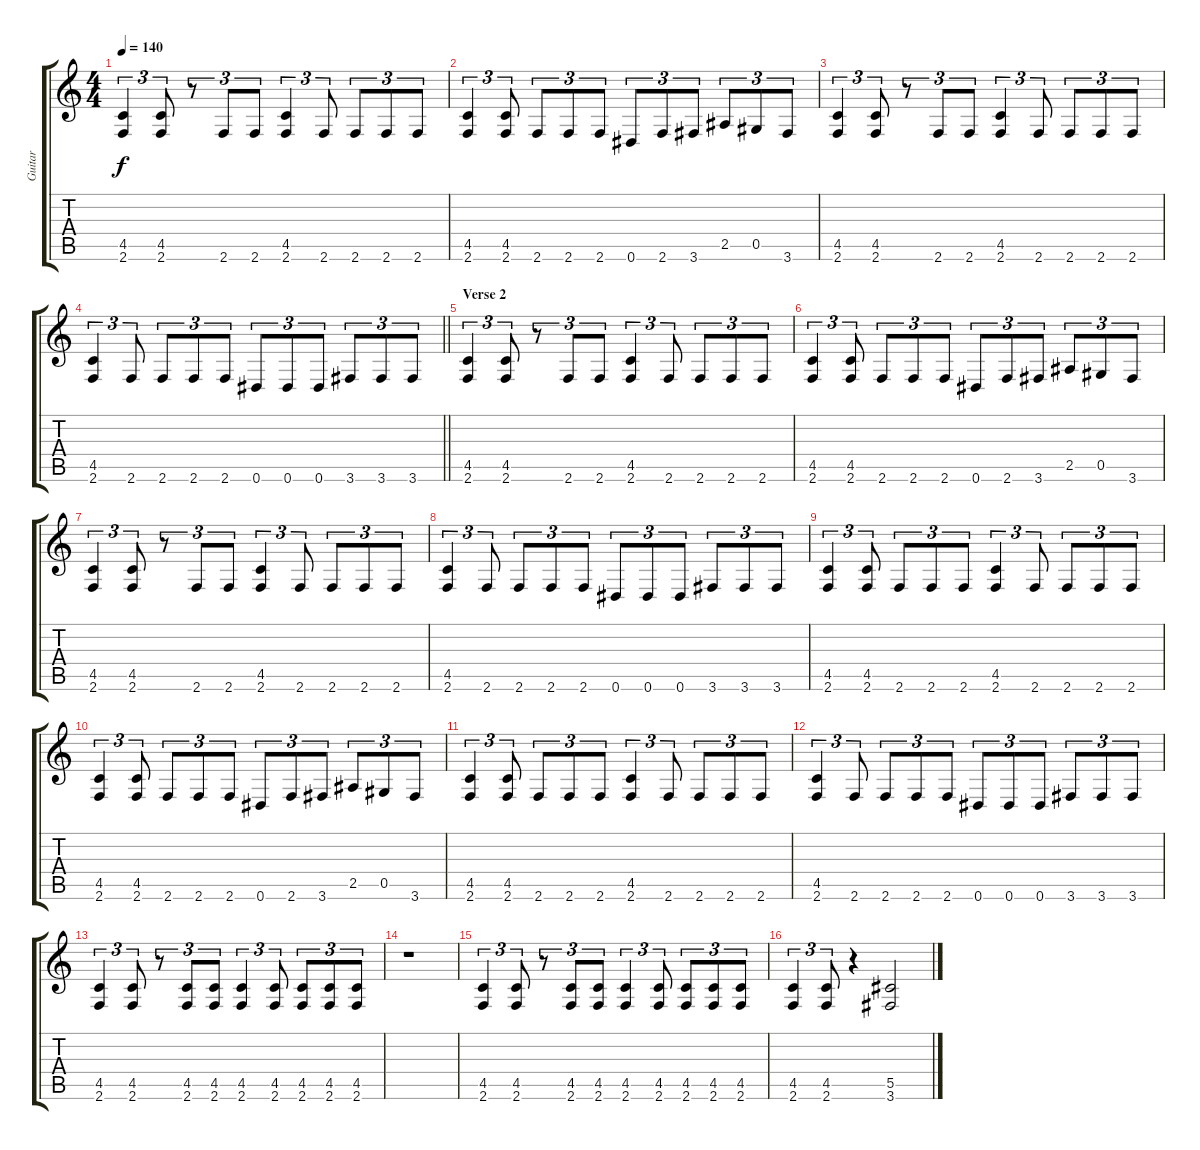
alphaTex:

\track ("Guitar" "Guitar") {instrument distortionguitar}
\staff {score tabs}
\tuning (Eb4 Bb3 Gb3 Db3 Ab2 Eb2) {hide}
\ts (4 4)
\tempo 140
\clef g2
\ks c
(4.5 2.6).4{tu (3 2) dy f} (4.5 2.6).8{tu (3 2)} r.8{tu (3 2)} 2.6.8{tu (3 2)} 2.6.8{tu (3 2)} (4.5 2.6).4{tu (3 2)} 2.6.8{tu (3 2)} 2.6.8{tu (3 2)} 2.6.8{tu (3 2)} 2.6.8{tu (3 2)} |
(4.5 2.6).4{tu (3 2)} (4.5 2.6).8{tu (3 2)} 2.6.8{tu (3 2)} 2.6.8{tu (3 2)} 2.6.8{tu (3 2)} 0.6.8{tu (3 2)} 2.6.8{tu (3 2)} 3.6.8{tu (3 2)} 2.5.8{tu (3 2)} 0.5.8{tu (3 2)} 3.6.8{tu (3 2)} |
(4.5 2.6).4{tu (3 2)} (4.5 2.6).8{tu (3 2)} r.8{tu (3 2)} 2.6.8{tu (3 2)} 2.6.8{tu (3 2)} (4.5 2.6).4{tu (3 2)} 2.6.8{tu (3 2)} 2.6.8{tu (3 2)} 2.6.8{tu (3 2)} 2.6.8{tu (3 2)} |
\barLineRight lightlight
(4.5 2.6).4{tu (3 2)} 2.6.8{tu (3 2)} 2.6.8{tu (3 2)} 2.6.8{tu (3 2)} 2.6.8{tu (3 2)} 0.6.8{tu (3 2)} 0.6.8{tu (3 2)} 0.6.8{tu (3 2)} 3.6.8{tu (3 2)} 3.6.8{tu (3 2)} 3.6.8{tu (3 2)} |
\section ("" "Verse 2")
(4.5 2.6).4{tu (3 2)} (4.5 2.6).8{tu (3 2)} r.8{tu (3 2)} 2.6.8{tu (3 2)} 2.6.8{tu (3 2)} (4.5 2.6).4{tu (3 2)} 2.6.8{tu (3 2)} 2.6.8{tu (3 2)} 2.6.8{tu (3 2)} 2.6.8{tu (3 2)} |
(4.5 2.6).4{tu (3 2)} (4.5 2.6).8{tu (3 2)} 2.6.8{tu (3 2)} 2.6.8{tu (3 2)} 2.6.8{tu (3 2)} 0.6.8{tu (3 2)} 2.6.8{tu (3 2)} 3.6.8{tu (3 2)} 2.5.8{tu (3 2)} 0.5.8{tu (3 2)} 3.6.8{tu (3 2)} |
(4.5 2.6).4{tu (3 2)} (4.5 2.6).8{tu (3 2)} r.8{tu (3 2)} 2.6.8{tu (3 2)} 2.6.8{tu (3 2)} (4.5 2.6).4{tu (3 2)} 2.6.8{tu (3 2)} 2.6.8{tu (3 2)} 2.6.8{tu (3 2)} 2.6.8{tu (3 2)} |
(4.5 2.6).4{tu (3 2)} 2.6.8{tu (3 2)} 2.6.8{tu (3 2)} 2.6.8{tu (3 2)} 2.6.8{tu (3 2)} 0.6.8{tu (3 2)} 0.6.8{tu (3 2)} 0.6.8{tu (3 2)} 3.6.8{tu (3 2)} 3.6.8{tu (3 2)} 3.6.8{tu (3 2)} |
(4.5 2.6).4{tu (3 2)} (4.5 2.6).8{tu (3 2)} 2.6.8{tu (3 2)} 2.6.8{tu (3 2)} 2.6.8{tu (3 2)} (4.5 2.6).4{tu (3 2)} 2.6.8{tu (3 2)} 2.6.8{tu (3 2)} 2.6.8{tu (3 2)} 2.6.8{tu (3 2)} |
(4.5 2.6).4{tu (3 2)} (4.5 2.6).8{tu (3 2)} 2.6.8{tu (3 2)} 2.6.8{tu (3 2)} 2.6.8{tu (3 2)} 0.6.8{tu (3 2)} 2.6.8{tu (3 2)} 3.6.8{tu (3 2)} 2.5.8{tu (3 2)} 0.5.8{tu (3 2)} 3.6.8{tu (3 2)} |
(4.5 2.6).4{tu (3 2)} (4.5 2.6).8{tu (3 2)} 2.6.8{tu (3 2)} 2.6.8{tu (3 2)} 2.6.8{tu (3 2)} (4.5 2.6).4{tu (3 2)} 2.6.8{tu (3 2)} 2.6.8{tu (3 2)} 2.6.8{tu (3 2)} 2.6.8{tu (3 2)} |
(4.5 2.6).4{tu (3 2)} 2.6.8{tu (3 2)} 2.6.8{tu (3 2)} 2.6.8{tu (3 2)} 2.6.8{tu (3 2)} 0.6.8{tu (3 2)} 0.6.8{tu (3 2)} 0.6.8{tu (3 2)} 3.6.8{tu (3 2)} 3.6.8{tu (3 2)} 3.6.8{tu (3 2)} |
(4.5 2.6).4{tu (3 2)} (4.5 2.6).8{tu (3 2)} r.8{tu (3 2)} (4.5 2.6).8{tu (3 2)} (4.5 2.6).8{tu (3 2)} (4.5 2.6).4{tu (3 2)} (4.5 2.6).8{tu (3 2)} (4.5 2.6).8{tu (3 2)} (4.5 2.6).8{tu (3 2)} (4.5 2.6).8{tu (3 2)} |
r.1 |
(4.5 2.6).4{tu (3 2)} (4.5 2.6).8{tu (3 2)} r.8{tu (3 2)} (4.5 2.6).8{tu (3 2)} (4.5 2.6).8{tu (3 2)} (4.5 2.6).4{tu (3 2)} (4.5 2.6).8{tu (3 2)} (4.5 2.6).8{tu (3 2)} (4.5 2.6).8{tu (3 2)} (4.5 2.6).8{tu (3 2)} |
(4.5 2.6).4{tu (3 2)} (4.5 2.6).8{tu (3 2)} r.4 (5.5 3.6).2
